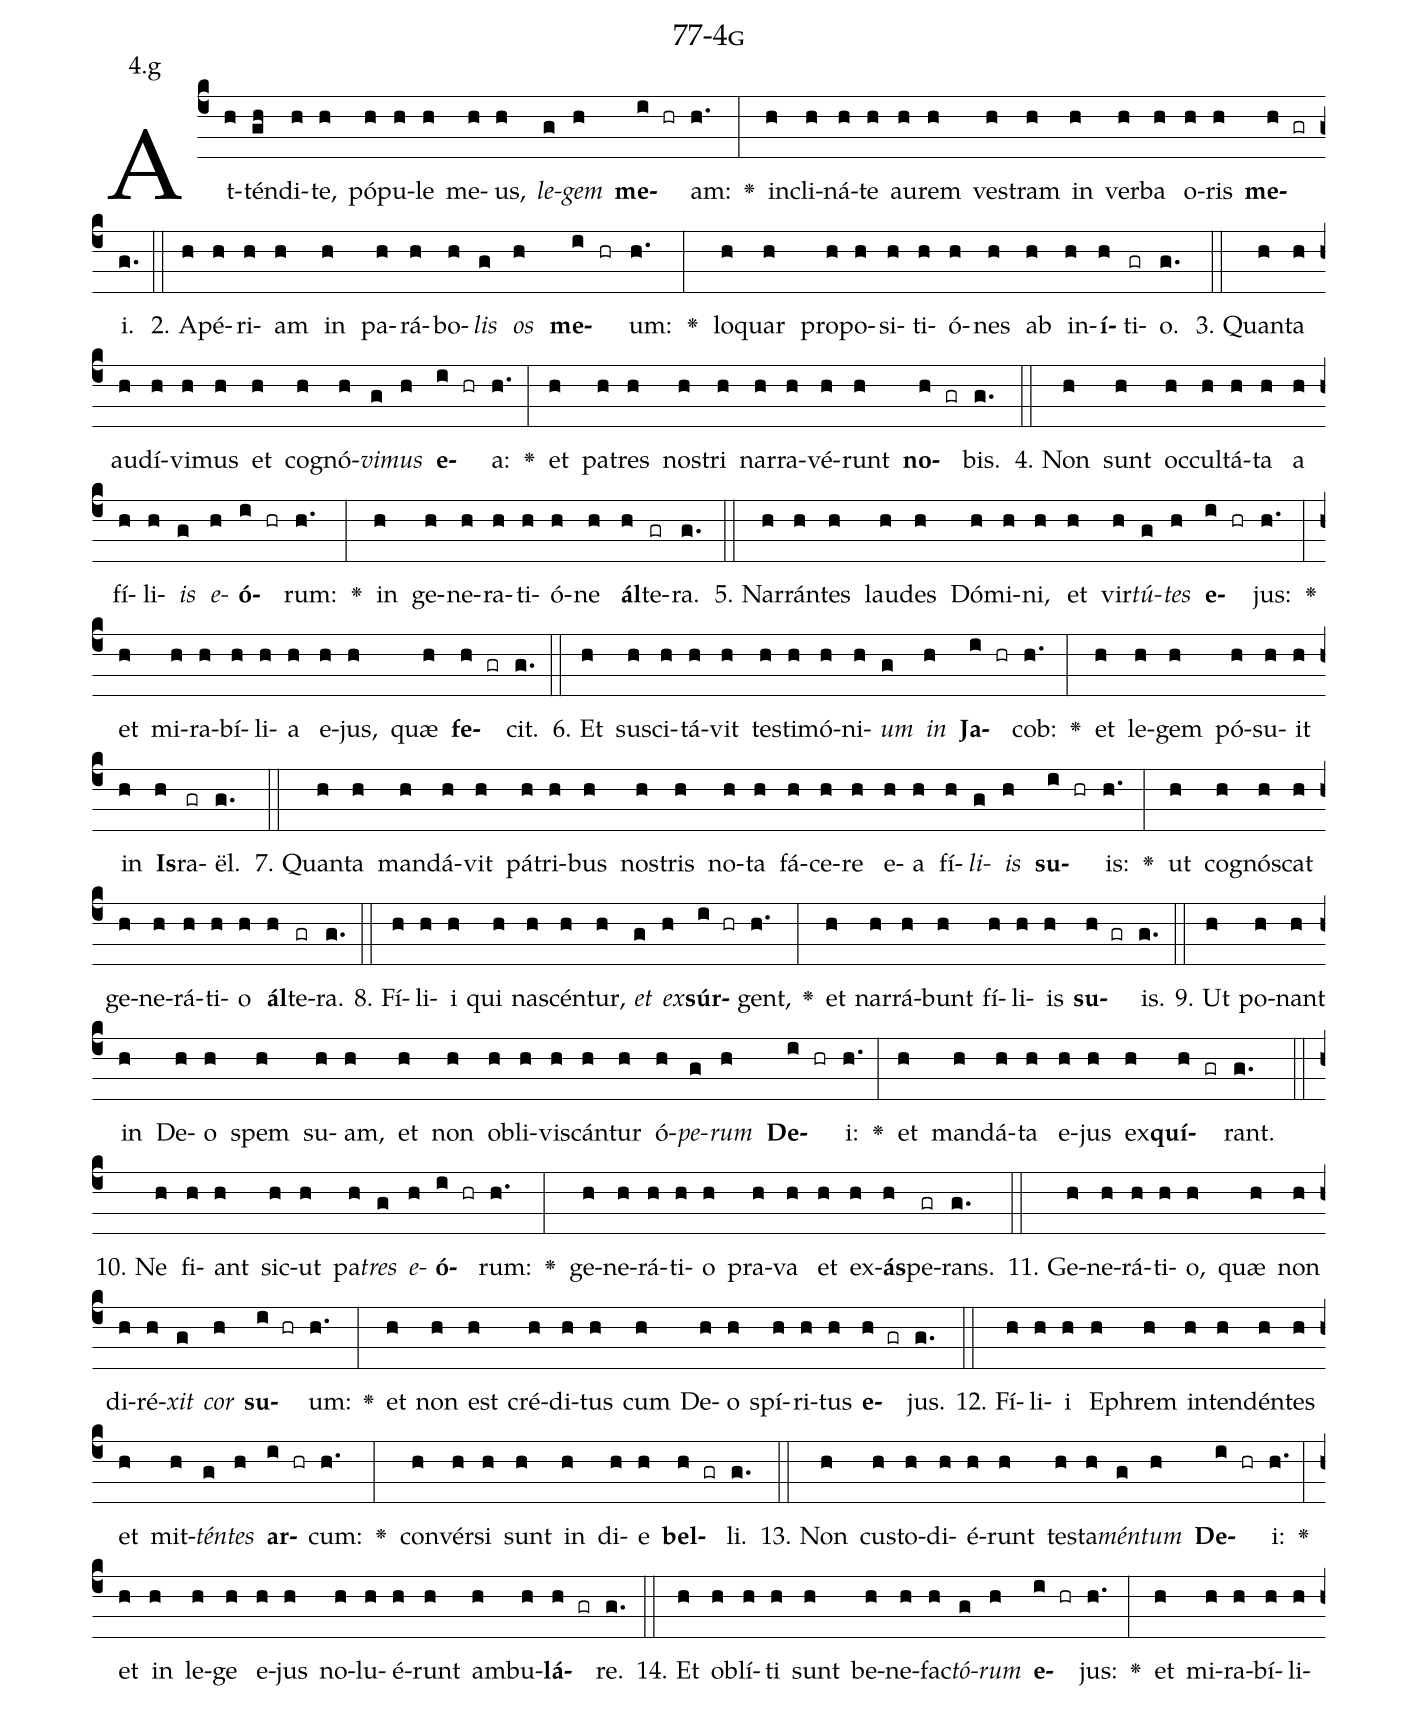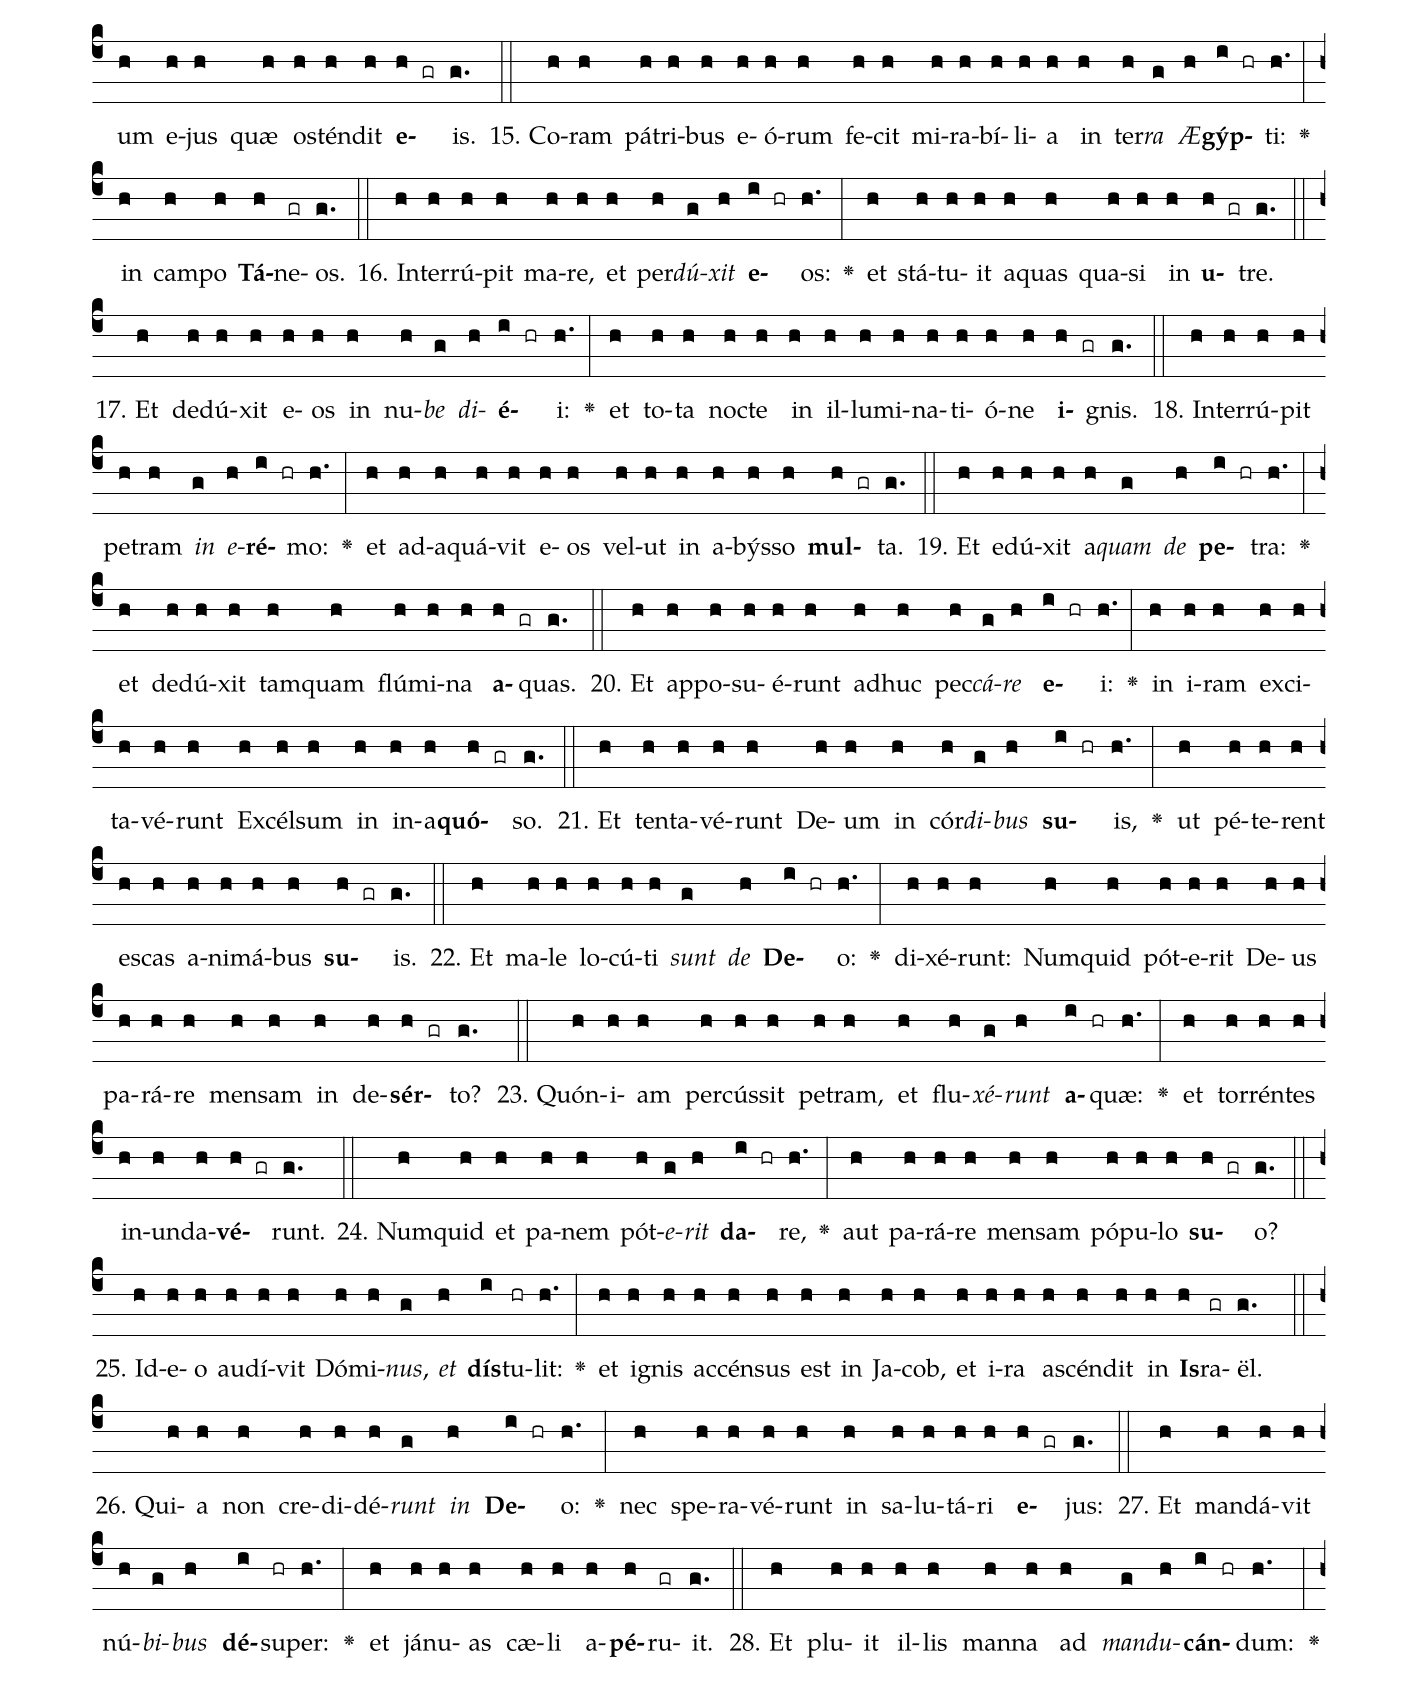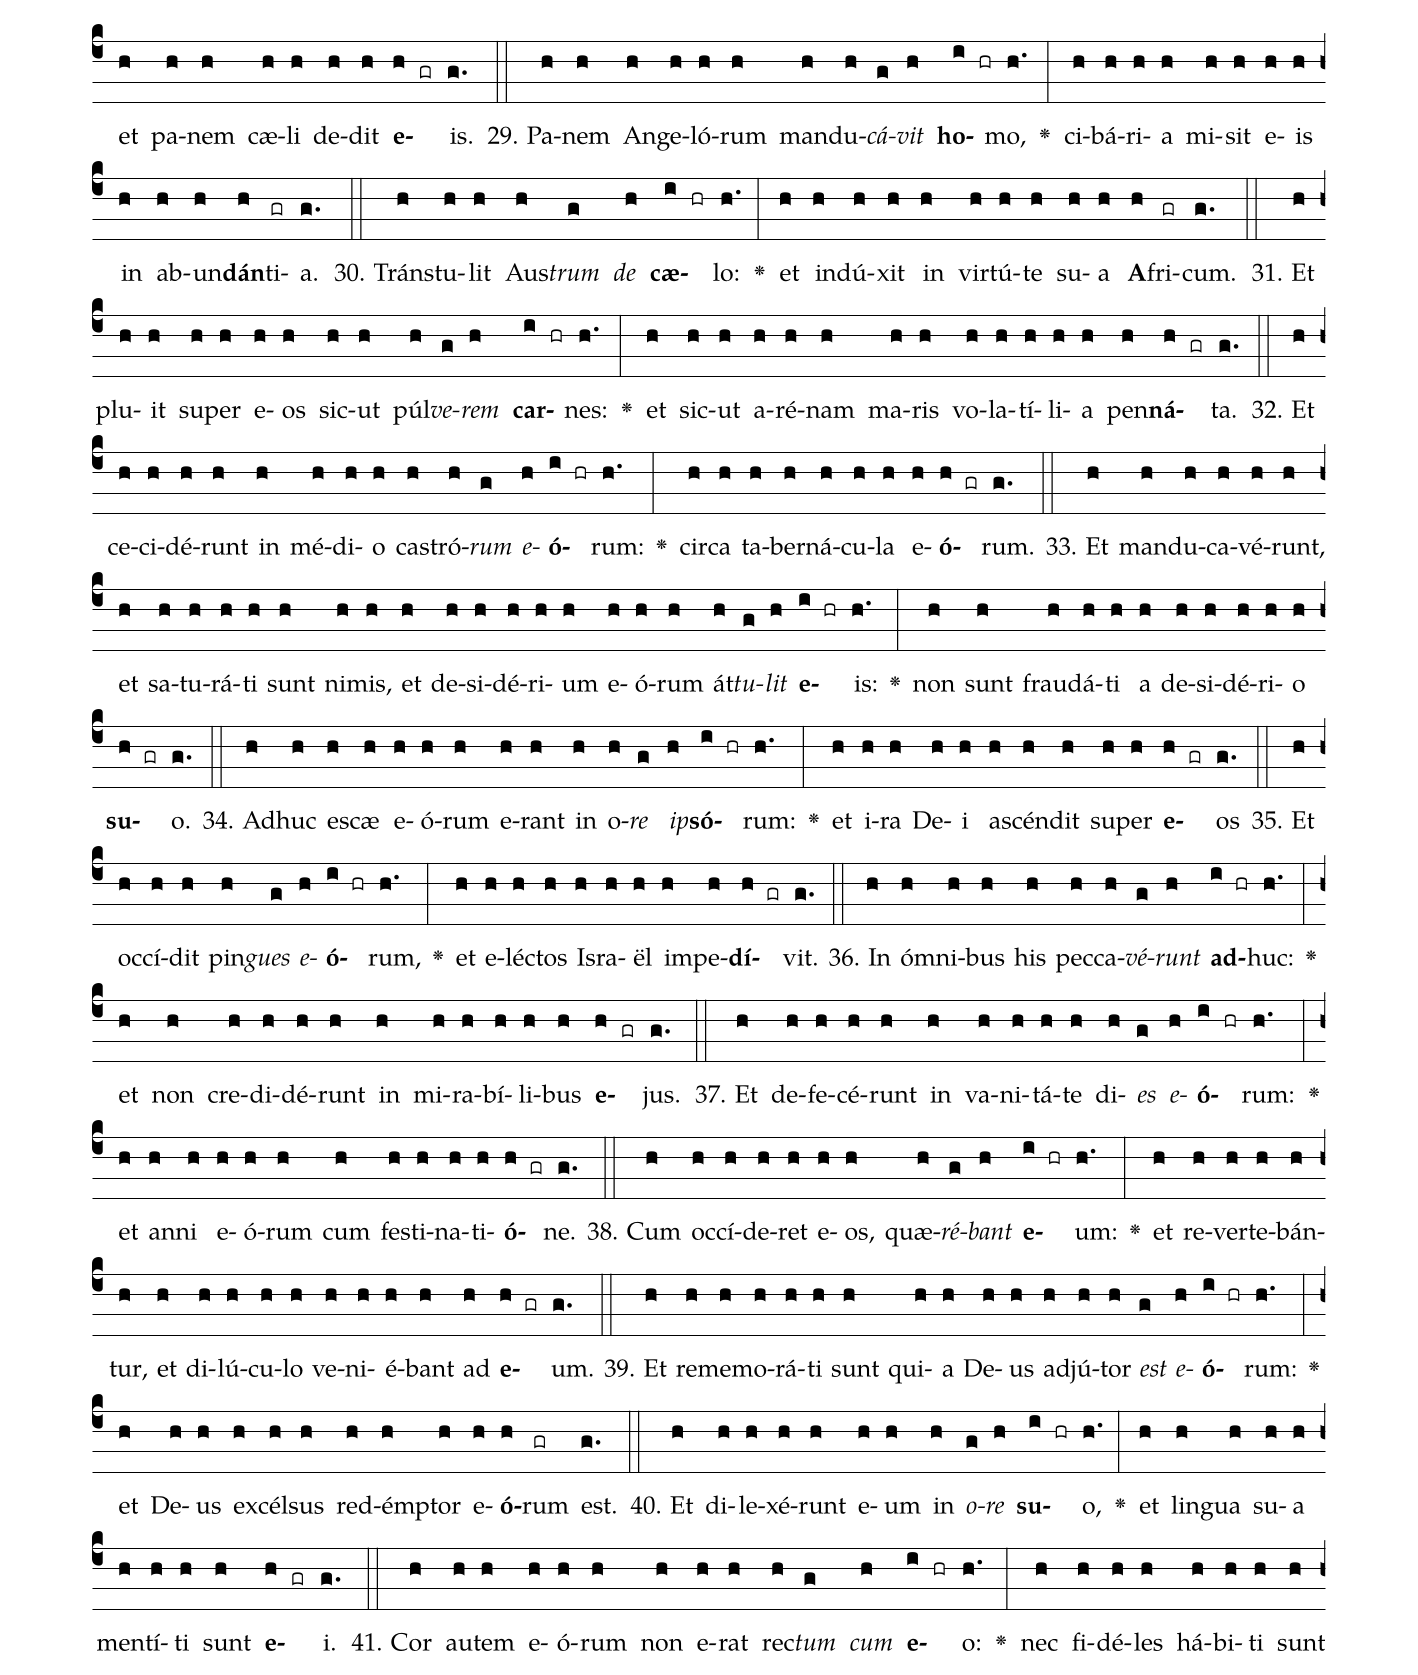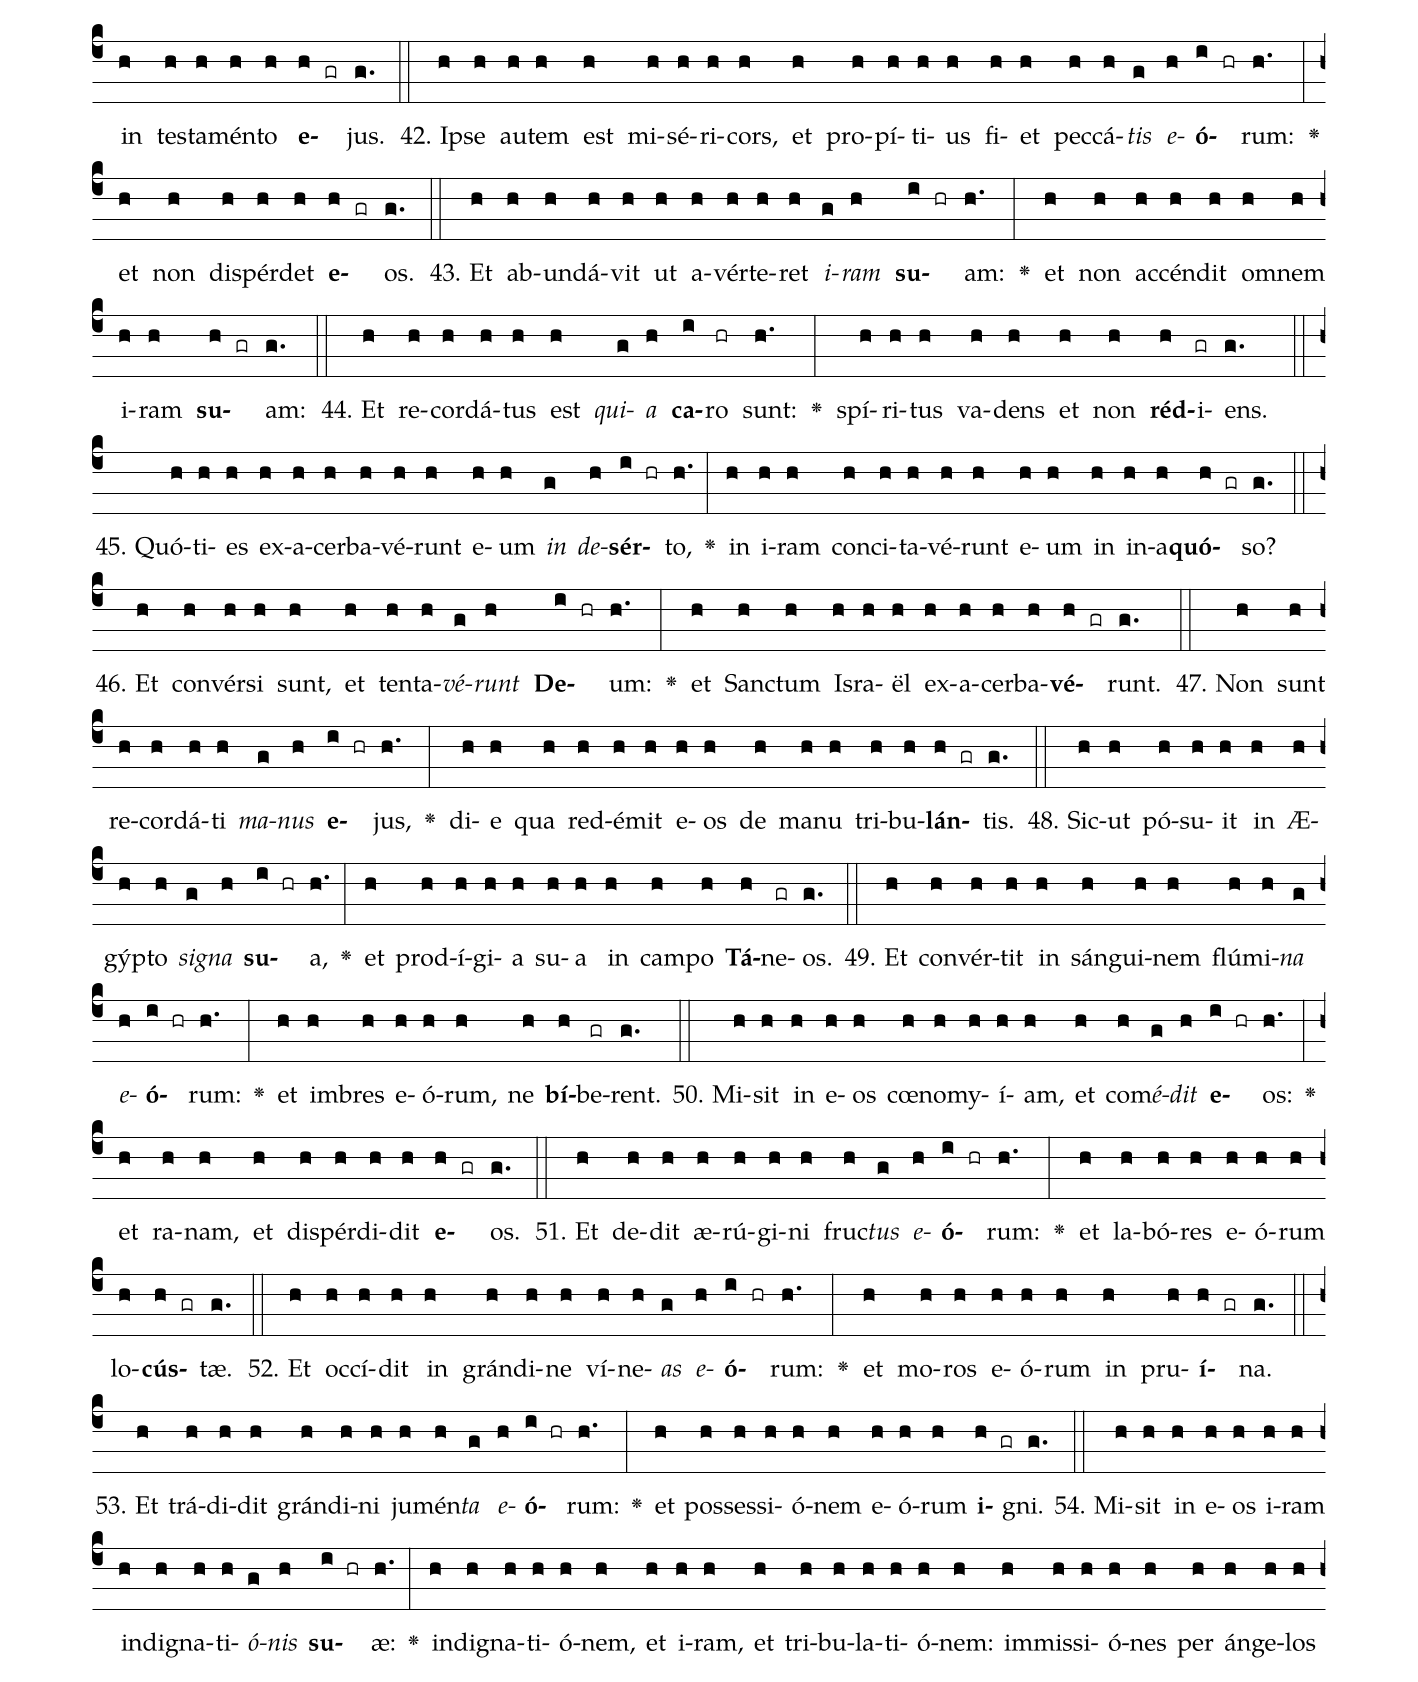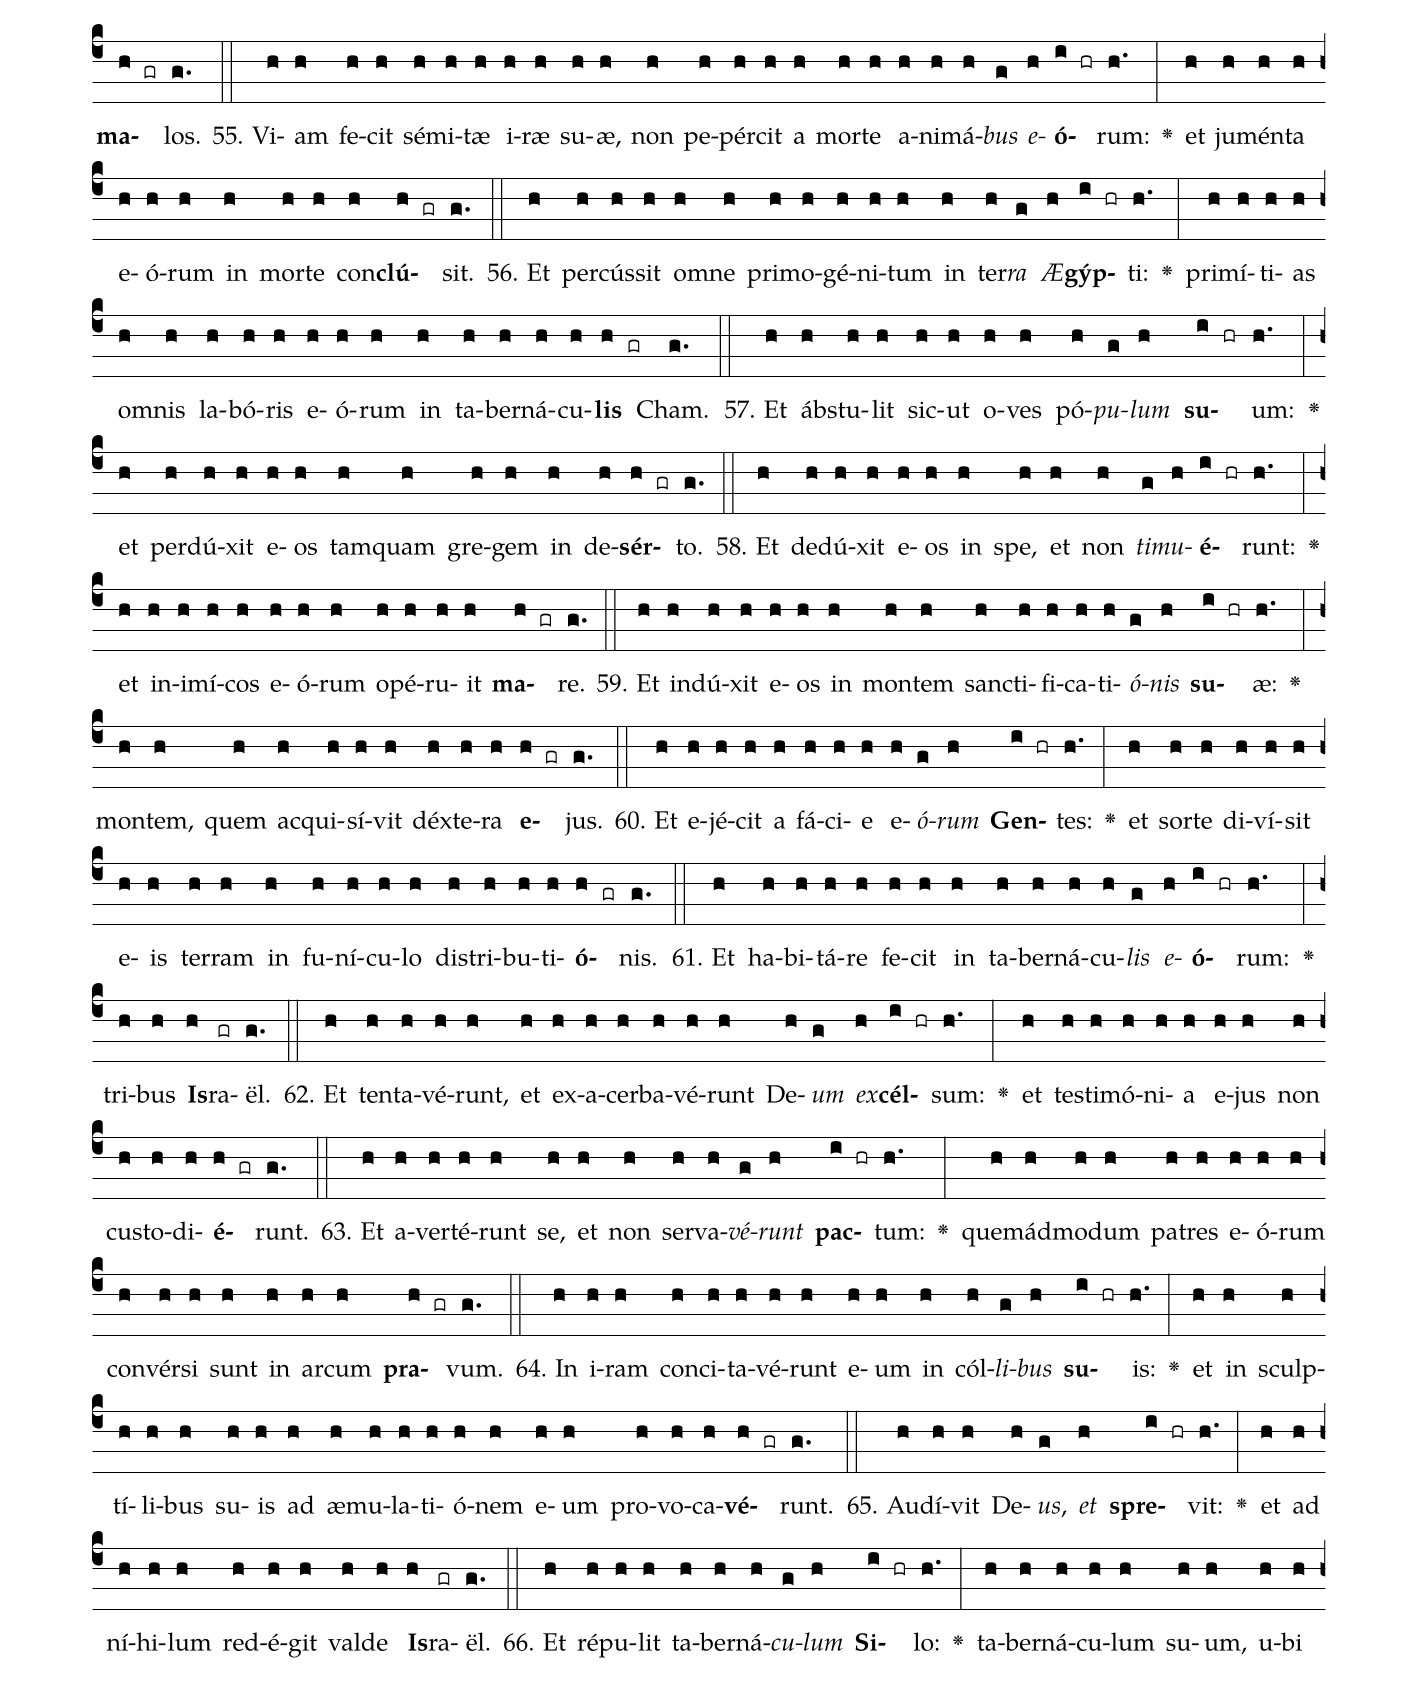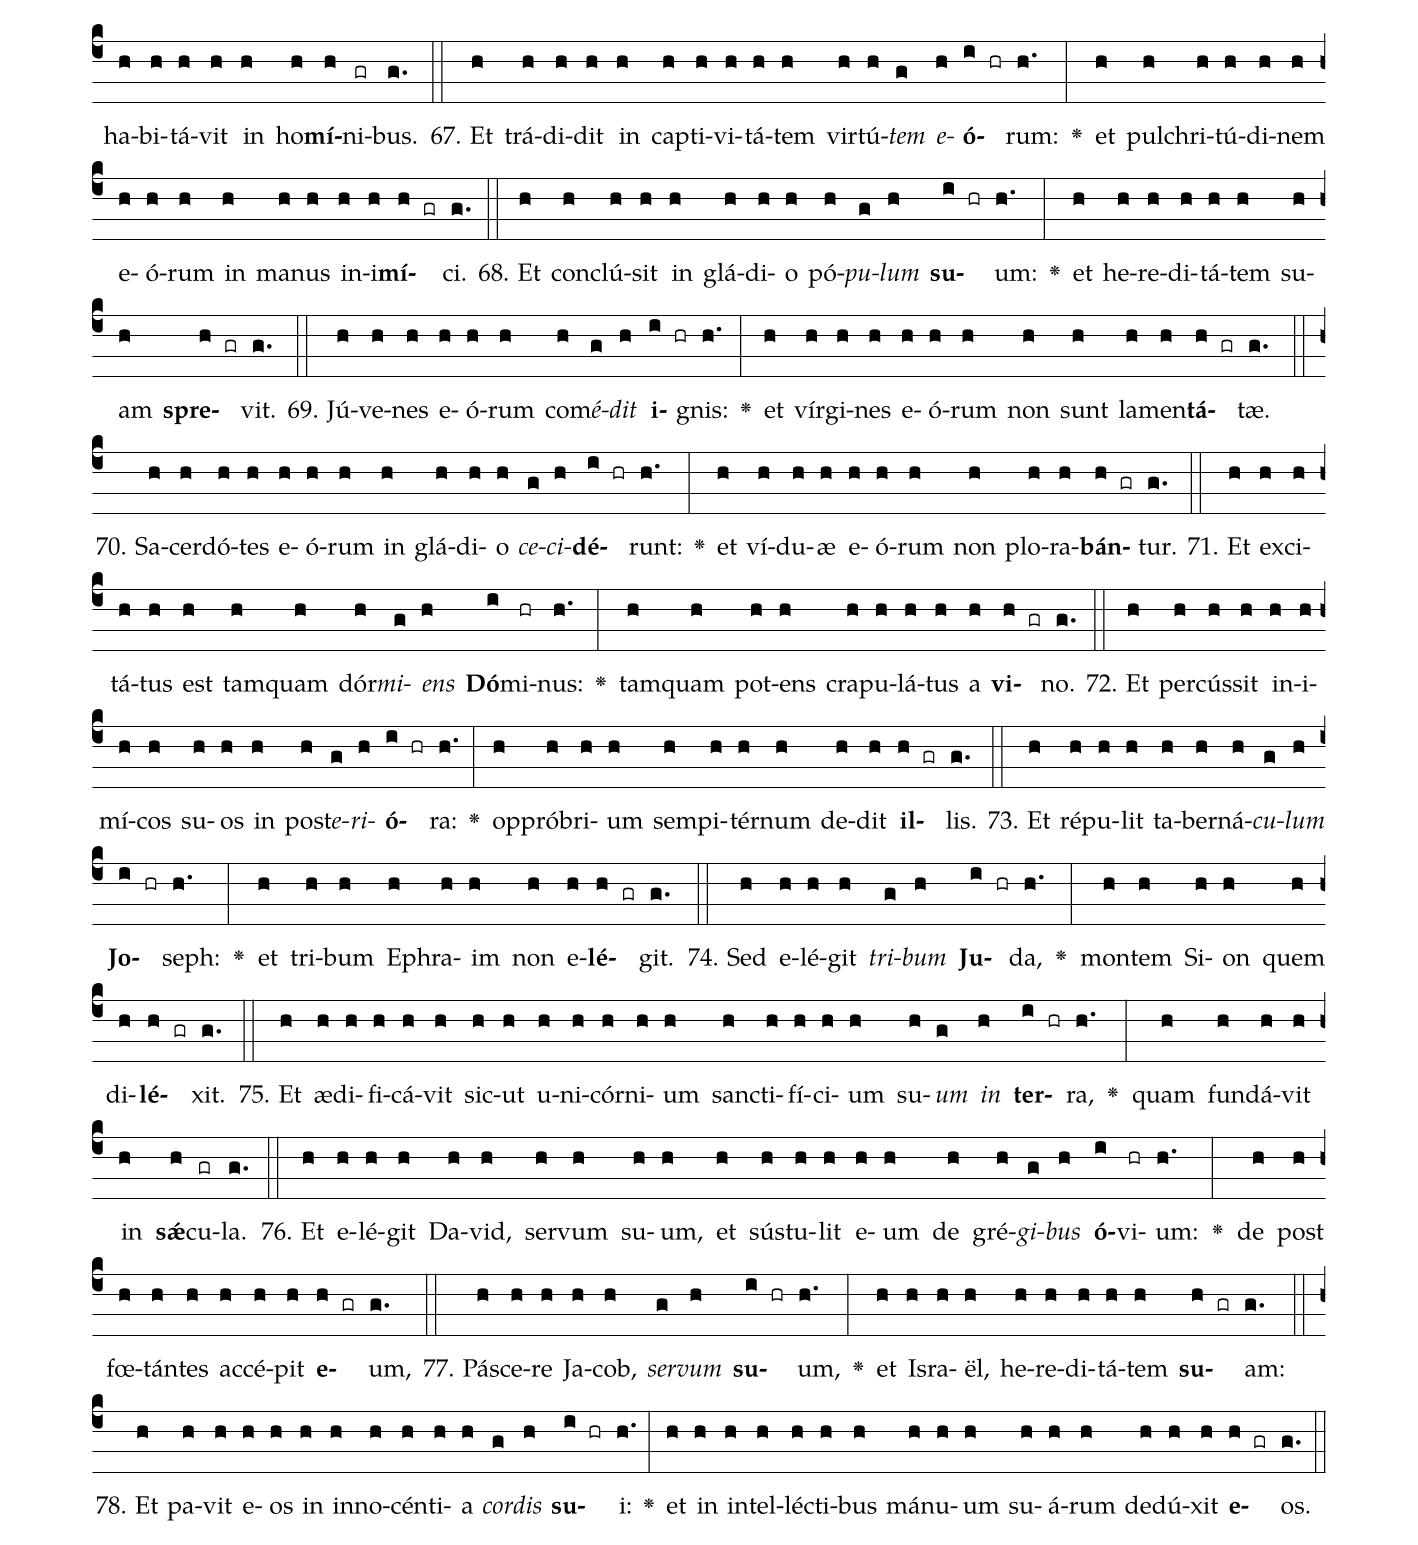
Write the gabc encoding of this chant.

name: 77-4g;
annotation: 4.g;
%%
(c4)At(h)tén(gh)di(h)te,(h) pó(h)pu(h)le(h) me(h)us,(h) <i>le</i>(g)<i>gem</i>(h) <b>me</b>(i hr)am:(h.) <v>\greheightstar</v>(:) in(h)cli(h)ná(h)te(h) au(h)rem(h) ves(h)tram(h) in(h) ver(h)ba(h) o(h)ris(h) <b>me</b>(h gr)i.(g.) (::)
2. A(h)pé(h)ri(h)am(h) in(h) pa(h)rá(h)bo(h)<i>lis</i>(g) <i>os</i>(h) <b>me</b>(i hr)um:(h.) <v>\greheightstar</v>(:) lo(h)quar(h) pro(h)po(h)si(h)ti(h)ó(h)nes(h) ab(h) in(h)<b>í</b>(h)ti(gr)o.(g.) (::)
3. Quan(h)ta(h) au(h)dí(h)vi(h)mus(h) et(h) co(h)gnó(h)<i>vi</i>(g)<i>mus</i>(h) <b>e</b>(i hr)a:(h.) <v>\greheightstar</v>(:) et(h) pa(h)tres(h) nos(h)tri(h) nar(h)ra(h)vé(h)runt(h) <b>no</b>(h gr)bis.(g.) (::)
4. Non(h) sunt(h) oc(h)cul(h)tá(h)ta(h) a(h) fí(h)li(h)<i>is</i>(g) <i>e</i>(h)<b>ó</b>(i hr)rum:(h.) <v>\greheightstar</v>(:) in(h) ge(h)ne(h)ra(h)ti(h)ó(h)ne(h) <b>ál</b>(h)te(gr)ra.(g.) (::)
5. Nar(h)rán(h)tes(h) lau(h)des(h) Dó(h)mi(h)ni,(h) et(h) vir(h)<i>tú</i>(g)<i>tes</i>(h) <b>e</b>(i hr)jus:(h.) <v>\greheightstar</v>(:) et(h) mi(h)ra(h)bí(h)li(h)a(h) e(h)jus,(h) quæ(h) <b>fe</b>(h gr)cit.(g.) (::)
6. Et(h) su(h)sci(h)tá(h)vit(h) tes(h)ti(h)mó(h)ni(h)<i>um</i>(g) <i>in</i>(h) <b>Ja</b>(i hr)cob:(h.) <v>\greheightstar</v>(:) et(h) le(h)gem(h) pó(h)su(h)it(h) in(h) <b>Is</b>(h)ra(gr)ël.(g.) (::)
7. Quan(h)ta(h) man(h)dá(h)vit(h) pá(h)tri(h)bus(h) nos(h)tris(h) no(h)ta(h) fá(h)ce(h)re(h) e(h)a(h) fí(h)<i>li</i>(g)<i>is</i>(h) <b>su</b>(i hr)is:(h.) <v>\greheightstar</v>(:) ut(h) co(h)gnós(h)cat(h) ge(h)ne(h)rá(h)ti(h)o(h) <b>ál</b>(h)te(gr)ra.(g.) (::)
8. Fí(h)li(h)i(h) qui(h) na(h)scén(h)tur,(h) <i>et</i>(g) <i>ex</i>(h)<b>súr</b>(i hr)gent,(h.) <v>\greheightstar</v>(:) et(h) nar(h)rá(h)bunt(h) fí(h)li(h)is(h) <b>su</b>(h gr)is.(g.) (::)
9. Ut(h) po(h)nant(h) in(h) De(h)o(h) spem(h) su(h)am,(h) et(h) non(h) ob(h)li(h)vis(h)cán(h)tur(h) ó(h)<i>pe</i>(g)<i>rum</i>(h) <b>De</b>(i hr)i:(h.) <v>\greheightstar</v>(:) et(h) man(h)dá(h)ta(h) e(h)jus(h) ex(h)<b>quí</b>(h gr)rant.(g.) (::)
10. Ne(h) fi(h)ant(h) sic(h)ut(h) pa(h)<i>tres</i>(g) <i>e</i>(h)<b>ó</b>(i hr)rum:(h.) <v>\greheightstar</v>(:) ge(h)ne(h)rá(h)ti(h)o(h) pra(h)va(h) et(h) ex(h)<b>ás</b>(h)pe(gr)rans.(g.) (::)
11. Ge(h)ne(h)rá(h)ti(h)o,(h) quæ(h) non(h) di(h)ré(h)<i>xit</i>(g) <i>cor</i>(h) <b>su</b>(i hr)um:(h.) <v>\greheightstar</v>(:) et(h) non(h) est(h) cré(h)di(h)tus(h) cum(h) De(h)o(h) spí(h)ri(h)tus(h) <b>e</b>(h gr)jus.(g.) (::)
12. Fí(h)li(h)i(h) E(h)phrem(h) in(h)ten(h)dén(h)tes(h) et(h) mit(h)<i>tén</i>(g)<i>tes</i>(h) <b>ar</b>(i hr)cum:(h.) <v>\greheightstar</v>(:) con(h)vér(h)si(h) sunt(h) in(h) di(h)e(h) <b>bel</b>(h gr)li.(g.) (::)
13. Non(h) cus(h)to(h)di(h)é(h)runt(h) tes(h)ta(h)<i>mén</i>(g)<i>tum</i>(h) <b>De</b>(i hr)i:(h.) <v>\greheightstar</v>(:) et(h) in(h) le(h)ge(h) e(h)jus(h) no(h)lu(h)é(h)runt(h) am(h)bu(h)<b>lá</b>(h gr)re.(g.) (::)
14. Et(h) ob(h)lí(h)ti(h) sunt(h) be(h)ne(h)fac(h)<i>tó</i>(g)<i>rum</i>(h) <b>e</b>(i hr)jus:(h.) <v>\greheightstar</v>(:) et(h) mi(h)ra(h)bí(h)li(h)um(h) e(h)jus(h) quæ(h) os(h)tén(h)dit(h) <b>e</b>(h gr)is.(g.) (::)
15. Co(h)ram(h) pá(h)tri(h)bus(h) e(h)ó(h)rum(h) fe(h)cit(h) mi(h)ra(h)bí(h)li(h)a(h) in(h) ter(h)<i>ra</i>(g) <i>Æ</i>(h)<b>gýp</b>(i hr)ti:(h.) <v>\greheightstar</v>(:) in(h) cam(h)po(h) <b>Tá</b>(h)ne(gr)os.(g.) (::)
16. In(h)ter(h)rú(h)pit(h) ma(h)re,(h) et(h) per(h)<i>dú</i>(g)<i>xit</i>(h) <b>e</b>(i hr)os:(h.) <v>\greheightstar</v>(:) et(h) stá(h)tu(h)it(h) a(h)quas(h) qua(h)si(h) in(h) <b>u</b>(h gr)tre.(g.) (::)
17. Et(h) de(h)dú(h)xit(h) e(h)os(h) in(h) nu(h)<i>be</i>(g) <i>di</i>(h)<b>é</b>(i hr)i:(h.) <v>\greheightstar</v>(:) et(h) to(h)ta(h) noc(h)te(h) in(h) il(h)lu(h)mi(h)na(h)ti(h)ó(h)ne(h) <b>i</b>(h gr)gnis.(g.) (::)
18. In(h)ter(h)rú(h)pit(h) pe(h)tram(h) <i>in</i>(g) <i>e</i>(h)<b>ré</b>(i hr)mo:(h.) <v>\greheightstar</v>(:) et(h) ad(h)a(h)quá(h)vit(h) e(h)os(h) vel(h)ut(h) in(h) a(h)býs(h)so(h) <b>mul</b>(h gr)ta.(g.) (::)
19. Et(h) e(h)dú(h)xit(h) a(h)<i>quam</i>(g) <i>de</i>(h) <b>pe</b>(i hr)tra:(h.) <v>\greheightstar</v>(:) et(h) de(h)dú(h)xit(h) tam(h)quam(h) flú(h)mi(h)na(h) <b>a</b>(h gr)quas.(g.) (::)
20. Et(h) ap(h)po(h)su(h)é(h)runt(h) ad(h)huc(h) pec(h)<i>cá</i>(g)<i>re</i>(h) <b>e</b>(i hr)i:(h.) <v>\greheightstar</v>(:) in(h) i(h)ram(h) ex(h)ci(h)ta(h)vé(h)runt(h) Ex(h)cél(h)sum(h) in(h) in(h)a(h)<b>quó</b>(h gr)so.(g.) (::)
21. Et(h) ten(h)ta(h)vé(h)runt(h) De(h)um(h) in(h) cór(h)<i>di</i>(g)<i>bus</i>(h) <b>su</b>(i hr)is,(h.) <v>\greheightstar</v>(:) ut(h) pé(h)te(h)rent(h) es(h)cas(h) a(h)ni(h)má(h)bus(h) <b>su</b>(h gr)is.(g.) (::)
22. Et(h) ma(h)le(h) lo(h)cú(h)ti(h) <i>sunt</i>(g) <i>de</i>(h) <b>De</b>(i hr)o:(h.) <v>\greheightstar</v>(:) di(h)xé(h)runt:(h) Num(h)quid(h) pót(h)e(h)rit(h) De(h)us(h) pa(h)rá(h)re(h) men(h)sam(h) in(h) de(h)<b>sér</b>(h gr)to?(g.) (::)
23. Quón(h)i(h)am(h) per(h)cús(h)sit(h) pe(h)tram,(h) et(h) flu(h)<i>xé</i>(g)<i>runt</i>(h) <b>a</b>(i hr)quæ:(h.) <v>\greheightstar</v>(:) et(h) tor(h)rén(h)tes(h) in(h)un(h)da(h)<b>vé</b>(h gr)runt.(g.) (::)
24. Num(h)quid(h) et(h) pa(h)nem(h) pót(h)<i>e</i>(g)<i>rit</i>(h) <b>da</b>(i hr)re,(h.) <v>\greheightstar</v>(:) aut(h) pa(h)rá(h)re(h) men(h)sam(h) pó(h)pu(h)lo(h) <b>su</b>(h gr)o?(g.) (::)
25. Id(h)e(h)o(h) au(h)dí(h)vit(h) Dó(h)mi(h)<i>nus</i>,(g) <i>et</i>(h) <b>dís</b>(i)tu(hr)lit:(h.) <v>\greheightstar</v>(:) et(h) i(h)gnis(h) ac(h)cén(h)sus(h) est(h) in(h) Ja(h)cob,(h) et(h) i(h)ra(h) a(h)scén(h)dit(h) in(h) <b>Is</b>(h)ra(gr)ël.(g.) (::)
26. Qui(h)a(h) non(h) cre(h)di(h)dé(h)<i>runt</i>(g) <i>in</i>(h) <b>De</b>(i hr)o:(h.) <v>\greheightstar</v>(:) nec(h) spe(h)ra(h)vé(h)runt(h) in(h) sa(h)lu(h)tá(h)ri(h) <b>e</b>(h gr)jus:(g.) (::)
27. Et(h) man(h)dá(h)vit(h) nú(h)<i>bi</i>(g)<i>bus</i>(h) <b>dé</b>(i)su(hr)per:(h.) <v>\greheightstar</v>(:) et(h) já(h)nu(h)as(h) cæ(h)li(h) a(h)<b>pé</b>(h)ru(gr)it.(g.) (::)
28. Et(h) plu(h)it(h) il(h)lis(h) man(h)na(h) ad(h) <i>man</i>(g)<i>du</i>(h)<b>cán</b>(i hr)dum:(h.) <v>\greheightstar</v>(:) et(h) pa(h)nem(h) cæ(h)li(h) de(h)dit(h) <b>e</b>(h gr)is.(g.) (::)
29. Pa(h)nem(h) An(h)ge(h)ló(h)rum(h) man(h)du(h)<i>cá</i>(g)<i>vit</i>(h) <b>ho</b>(i hr)mo,(h.) <v>\greheightstar</v>(:) ci(h)bá(h)ri(h)a(h) mi(h)sit(h) e(h)is(h) in(h) ab(h)un(h)<b>dán</b>(h)ti(gr)a.(g.) (::)
30. Tráns(h)tu(h)lit(h) Aus(h)<i>trum</i>(g) <i>de</i>(h) <b>cæ</b>(i hr)lo:(h.) <v>\greheightstar</v>(:) et(h) in(h)dú(h)xit(h) in(h) vir(h)tú(h)te(h) su(h)a(h) <b>A</b>(h)fri(gr)cum.(g.) (::)
31. Et(h) plu(h)it(h) su(h)per(h) e(h)os(h) sic(h)ut(h) púl(h)<i>ve</i>(g)<i>rem</i>(h) <b>car</b>(i hr)nes:(h.) <v>\greheightstar</v>(:) et(h) sic(h)ut(h) a(h)ré(h)nam(h) ma(h)ris(h) vo(h)la(h)tí(h)li(h)a(h) pen(h)<b>ná</b>(h gr)ta.(g.) (::)
32. Et(h) ce(h)ci(h)dé(h)runt(h) in(h) mé(h)di(h)o(h) cas(h)tró(h)<i>rum</i>(g) <i>e</i>(h)<b>ó</b>(i hr)rum:(h.) <v>\greheightstar</v>(:) cir(h)ca(h) ta(h)ber(h)ná(h)cu(h)la(h) e(h)<b>ó</b>(h gr)rum.(g.) (::)
33. Et(h) man(h)du(h)ca(h)vé(h)runt,(h) et(h) sa(h)tu(h)rá(h)ti(h) sunt(h) ni(h)mis,(h) et(h) de(h)si(h)dé(h)ri(h)um(h) e(h)ó(h)rum(h) át(h)<i>tu</i>(g)<i>lit</i>(h) <b>e</b>(i hr)is:(h.) <v>\greheightstar</v>(:) non(h) sunt(h) frau(h)dá(h)ti(h) a(h) de(h)si(h)dé(h)ri(h)o(h) <b>su</b>(h gr)o.(g.) (::)
34. Ad(h)huc(h) e(h)scæ(h) e(h)ó(h)rum(h) e(h)rant(h) in(h) o(h)<i>re</i>(g) <i>ip</i>(h)<b>só</b>(i hr)rum:(h.) <v>\greheightstar</v>(:) et(h) i(h)ra(h) De(h)i(h) a(h)scén(h)dit(h) su(h)per(h) <b>e</b>(h gr)os(g.) (::)
35. Et(h) oc(h)cí(h)dit(h) pin(h)<i>gues</i>(g) <i>e</i>(h)<b>ó</b>(i hr)rum,(h.) <v>\greheightstar</v>(:) et(h) e(h)léc(h)tos(h) Is(h)ra(h)ël(h) im(h)pe(h)<b>dí</b>(h gr)vit.(g.) (::)
36. In(h) óm(h)ni(h)bus(h) his(h) pec(h)ca(h)<i>vé</i>(g)<i>runt</i>(h) <b>ad</b>(i hr)huc:(h.) <v>\greheightstar</v>(:) et(h) non(h) cre(h)di(h)dé(h)runt(h) in(h) mi(h)ra(h)bí(h)li(h)bus(h) <b>e</b>(h gr)jus.(g.) (::)
37. Et(h) de(h)fe(h)cé(h)runt(h) in(h) va(h)ni(h)tá(h)te(h) di(h)<i>es</i>(g) <i>e</i>(h)<b>ó</b>(i hr)rum:(h.) <v>\greheightstar</v>(:) et(h) an(h)ni(h) e(h)ó(h)rum(h) cum(h) fes(h)ti(h)na(h)ti(h)<b>ó</b>(h gr)ne.(g.) (::)
38. Cum(h) oc(h)cí(h)de(h)ret(h) e(h)os,(h) quæ(h)<i>ré</i>(g)<i>bant</i>(h) <b>e</b>(i hr)um:(h.) <v>\greheightstar</v>(:) et(h) re(h)ver(h)te(h)bán(h)tur,(h) et(h) di(h)lú(h)cu(h)lo(h) ve(h)ni(h)é(h)bant(h) ad(h) <b>e</b>(h gr)um.(g.) (::)
39. Et(h) re(h)me(h)mo(h)rá(h)ti(h) sunt(h) qui(h)a(h) De(h)us(h) ad(h)jú(h)tor(h) <i>est</i>(g) <i>e</i>(h)<b>ó</b>(i hr)rum:(h.) <v>\greheightstar</v>(:) et(h) De(h)us(h) ex(h)cél(h)sus(h) red(h)émp(h)tor(h) e(h)<b>ó</b>(h)rum(gr) est.(g.) (::)
40. Et(h) di(h)le(h)xé(h)runt(h) e(h)um(h) in(h) <i>o</i>(g)<i>re</i>(h) <b>su</b>(i hr)o,(h.) <v>\greheightstar</v>(:) et(h) lin(h)gua(h) su(h)a(h) men(h)tí(h)ti(h) sunt(h) <b>e</b>(h gr)i.(g.) (::)
41. Cor(h) au(h)tem(h) e(h)ó(h)rum(h) non(h) e(h)rat(h) rec(h)<i>tum</i>(g) <i>cum</i>(h) <b>e</b>(i hr)o:(h.) <v>\greheightstar</v>(:) nec(h) fi(h)dé(h)les(h) há(h)bi(h)ti(h) sunt(h) in(h) tes(h)ta(h)mén(h)to(h) <b>e</b>(h gr)jus.(g.) (::)
42. Ip(h)se(h) au(h)tem(h) est(h) mi(h)sé(h)ri(h)cors,(h) et(h) pro(h)pí(h)ti(h)us(h) fi(h)et(h) pec(h)cá(h)<i>tis</i>(g) <i>e</i>(h)<b>ó</b>(i hr)rum:(h.) <v>\greheightstar</v>(:) et(h) non(h) dis(h)pér(h)det(h) <b>e</b>(h gr)os.(g.) (::)
43. Et(h) ab(h)un(h)dá(h)vit(h) ut(h) a(h)vér(h)te(h)ret(h) <i>i</i>(g)<i>ram</i>(h) <b>su</b>(i hr)am:(h.) <v>\greheightstar</v>(:) et(h) non(h) ac(h)cén(h)dit(h) om(h)nem(h) i(h)ram(h) <b>su</b>(h gr)am:(g.) (::)
44. Et(h) re(h)cor(h)dá(h)tus(h) est(h) <i>qui</i>(g)<i>a</i>(h) <b>ca</b>(i)ro(hr) sunt:(h.) <v>\greheightstar</v>(:) spí(h)ri(h)tus(h) va(h)dens(h) et(h) non(h) <b>réd</b>(h)i(gr)ens.(g.) (::)
45. Quó(h)ti(h)es(h) ex(h)a(h)cer(h)ba(h)vé(h)runt(h) e(h)um(h) <i>in</i>(g) <i>de</i>(h)<b>sér</b>(i hr)to,(h.) <v>\greheightstar</v>(:) in(h) i(h)ram(h) con(h)ci(h)ta(h)vé(h)runt(h) e(h)um(h) in(h) in(h)a(h)<b>quó</b>(h gr)so?(g.) (::)
46. Et(h) con(h)vér(h)si(h) sunt,(h) et(h) ten(h)ta(h)<i>vé</i>(g)<i>runt</i>(h) <b>De</b>(i hr)um:(h.) <v>\greheightstar</v>(:) et(h) Sanc(h)tum(h) Is(h)ra(h)ël(h) ex(h)a(h)cer(h)ba(h)<b>vé</b>(h gr)runt.(g.) (::)
47. Non(h) sunt(h) re(h)cor(h)dá(h)ti(h) <i>ma</i>(g)<i>nus</i>(h) <b>e</b>(i hr)jus,(h.) <v>\greheightstar</v>(:) di(h)e(h) qua(h) red(h)é(h)mit(h) e(h)os(h) de(h) ma(h)nu(h) tri(h)bu(h)<b>lán</b>(h gr)tis.(g.) (::)
48. Sic(h)ut(h) pó(h)su(h)it(h) in(h) Æ(h)gýp(h)to(h) <i>si</i>(g)<i>gna</i>(h) <b>su</b>(i hr)a,(h.) <v>\greheightstar</v>(:) et(h) prod(h)í(h)gi(h)a(h) su(h)a(h) in(h) cam(h)po(h) <b>Tá</b>(h)ne(gr)os.(g.) (::)
49. Et(h) con(h)vér(h)tit(h) in(h) sán(h)gui(h)nem(h) flú(h)mi(h)<i>na</i>(g) <i>e</i>(h)<b>ó</b>(i hr)rum:(h.) <v>\greheightstar</v>(:) et(h) im(h)bres(h) e(h)ó(h)rum,(h) ne(h) <b>bí</b>(h)be(gr)rent.(g.) (::)
50. Mi(h)sit(h) in(h) e(h)os(h) cœ(h)no(h)my(h)í(h)am,(h) et(h) com(h)<i>é</i>(g)<i>dit</i>(h) <b>e</b>(i hr)os:(h.) <v>\greheightstar</v>(:) et(h) ra(h)nam,(h) et(h) dis(h)pér(h)di(h)dit(h) <b>e</b>(h gr)os.(g.) (::)
51. Et(h) de(h)dit(h) æ(h)rú(h)gi(h)ni(h) fruc(h)<i>tus</i>(g) <i>e</i>(h)<b>ó</b>(i hr)rum:(h.) <v>\greheightstar</v>(:) et(h) la(h)bó(h)res(h) e(h)ó(h)rum(h) lo(h)<b>cús</b>(h gr)tæ.(g.) (::)
52. Et(h) oc(h)cí(h)dit(h) in(h) grán(h)di(h)ne(h) ví(h)ne(h)<i>as</i>(g) <i>e</i>(h)<b>ó</b>(i hr)rum:(h.) <v>\greheightstar</v>(:) et(h) mo(h)ros(h) e(h)ó(h)rum(h) in(h) pru(h)<b>í</b>(h gr)na.(g.) (::)
53. Et(h) trá(h)di(h)dit(h) grán(h)di(h)ni(h) ju(h)mén(h)<i>ta</i>(g) <i>e</i>(h)<b>ó</b>(i hr)rum:(h.) <v>\greheightstar</v>(:) et(h) pos(h)ses(h)si(h)ó(h)nem(h) e(h)ó(h)rum(h) <b>i</b>(h gr)gni.(g.) (::)
54. Mi(h)sit(h) in(h) e(h)os(h) i(h)ram(h) in(h)di(h)gna(h)ti(h)<i>ó</i>(g)<i>nis</i>(h) <b>su</b>(i hr)æ:(h.) <v>\greheightstar</v>(:) in(h)di(h)gna(h)ti(h)ó(h)nem,(h) et(h) i(h)ram,(h) et(h) tri(h)bu(h)la(h)ti(h)ó(h)nem:(h) im(h)mis(h)si(h)ó(h)nes(h) per(h) án(h)ge(h)los(h) <b>ma</b>(h gr)los.(g.) (::)
55. Vi(h)am(h) fe(h)cit(h) sé(h)mi(h)tæ(h) i(h)ræ(h) su(h)æ,(h) non(h) pe(h)pér(h)cit(h) a(h) mor(h)te(h) a(h)ni(h)má(h)<i>bus</i>(g) <i>e</i>(h)<b>ó</b>(i hr)rum:(h.) <v>\greheightstar</v>(:) et(h) ju(h)mén(h)ta(h) e(h)ó(h)rum(h) in(h) mor(h)te(h) con(h)<b>clú</b>(h gr)sit.(g.) (::)
56. Et(h) per(h)cús(h)sit(h) om(h)ne(h) pri(h)mo(h)gé(h)ni(h)tum(h) in(h) ter(h)<i>ra</i>(g) <i>Æ</i>(h)<b>gýp</b>(i hr)ti:(h.) <v>\greheightstar</v>(:) pri(h)mí(h)ti(h)as(h) om(h)nis(h) la(h)bó(h)ris(h) e(h)ó(h)rum(h) in(h) ta(h)ber(h)ná(h)cu(h)<b>lis</b>(h gr) Cham.(g.) (::)
57. Et(h) ábs(h)tu(h)lit(h) sic(h)ut(h) o(h)ves(h) pó(h)<i>pu</i>(g)<i>lum</i>(h) <b>su</b>(i hr)um:(h.) <v>\greheightstar</v>(:) et(h) per(h)dú(h)xit(h) e(h)os(h) tam(h)quam(h) gre(h)gem(h) in(h) de(h)<b>sér</b>(h gr)to.(g.) (::)
58. Et(h) de(h)dú(h)xit(h) e(h)os(h) in(h) spe,(h) et(h) non(h) <i>ti</i>(g)<i>mu</i>(h)<b>é</b>(i hr)runt:(h.) <v>\greheightstar</v>(:) et(h) in(h)i(h)mí(h)cos(h) e(h)ó(h)rum(h) o(h)pé(h)ru(h)it(h) <b>ma</b>(h gr)re.(g.) (::)
59. Et(h) in(h)dú(h)xit(h) e(h)os(h) in(h) mon(h)tem(h) sanc(h)ti(h)fi(h)ca(h)ti(h)<i>ó</i>(g)<i>nis</i>(h) <b>su</b>(i hr)æ:(h.) <v>\greheightstar</v>(:) mon(h)tem,(h) quem(h) ac(h)qui(h)sí(h)vit(h) déx(h)te(h)ra(h) <b>e</b>(h gr)jus.(g.) (::)
60. Et(h) e(h)jé(h)cit(h) a(h) fá(h)ci(h)e(h) e(h)<i>ó</i>(g)<i>rum</i>(h) <b>Gen</b>(i hr)tes:(h.) <v>\greheightstar</v>(:) et(h) sor(h)te(h) di(h)ví(h)sit(h) e(h)is(h) ter(h)ram(h) in(h) fu(h)ní(h)cu(h)lo(h) dis(h)tri(h)bu(h)ti(h)<b>ó</b>(h gr)nis.(g.) (::)
61. Et(h) ha(h)bi(h)tá(h)re(h) fe(h)cit(h) in(h) ta(h)ber(h)ná(h)cu(h)<i>lis</i>(g) <i>e</i>(h)<b>ó</b>(i hr)rum:(h.) <v>\greheightstar</v>(:) tri(h)bus(h) <b>Is</b>(h)ra(gr)ël.(g.) (::)
62. Et(h) ten(h)ta(h)vé(h)runt,(h) et(h) ex(h)a(h)cer(h)ba(h)vé(h)runt(h) De(h)<i>um</i>(g) <i>ex</i>(h)<b>cél</b>(i hr)sum:(h.) <v>\greheightstar</v>(:) et(h) tes(h)ti(h)mó(h)ni(h)a(h) e(h)jus(h) non(h) cus(h)to(h)di(h)<b>é</b>(h gr)runt.(g.) (::)
63. Et(h) a(h)ver(h)té(h)runt(h) se,(h) et(h) non(h) ser(h)va(h)<i>vé</i>(g)<i>runt</i>(h) <b>pac</b>(i hr)tum:(h.) <v>\greheightstar</v>(:) quem(h)ád(h)mo(h)dum(h) pa(h)tres(h) e(h)ó(h)rum(h) con(h)vér(h)si(h) sunt(h) in(h) ar(h)cum(h) <b>pra</b>(h gr)vum.(g.) (::)
64. In(h) i(h)ram(h) con(h)ci(h)ta(h)vé(h)runt(h) e(h)um(h) in(h) cól(h)<i>li</i>(g)<i>bus</i>(h) <b>su</b>(i hr)is:(h.) <v>\greheightstar</v>(:) et(h) in(h) sculp(h)tí(h)li(h)bus(h) su(h)is(h) ad(h) æ(h)mu(h)la(h)ti(h)ó(h)nem(h) e(h)um(h) pro(h)vo(h)ca(h)<b>vé</b>(h gr)runt.(g.) (::)
65. Au(h)dí(h)vit(h) De(h)<i>us</i>,(g) <i>et</i>(h) <b>spre</b>(i hr)vit:(h.) <v>\greheightstar</v>(:) et(h) ad(h) ní(h)hi(h)lum(h) red(h)é(h)git(h) val(h)de(h) <b>Is</b>(h)ra(gr)ël.(g.) (::)
66. Et(h) ré(h)pu(h)lit(h) ta(h)ber(h)ná(h)<i>cu</i>(g)<i>lum</i>(h) <b>Si</b>(i hr)lo:(h.) <v>\greheightstar</v>(:) ta(h)ber(h)ná(h)cu(h)lum(h) su(h)um,(h) u(h)bi(h) ha(h)bi(h)tá(h)vit(h) in(h) ho(h)<b>mí</b>(h)ni(gr)bus.(g.) (::)
67. Et(h) trá(h)di(h)dit(h) in(h) cap(h)ti(h)vi(h)tá(h)tem(h) vir(h)tú(h)<i>tem</i>(g) <i>e</i>(h)<b>ó</b>(i hr)rum:(h.) <v>\greheightstar</v>(:) et(h) pul(h)chri(h)tú(h)di(h)nem(h) e(h)ó(h)rum(h) in(h) ma(h)nus(h) in(h)i(h)<b>mí</b>(h gr)ci.(g.) (::)
68. Et(h) con(h)clú(h)sit(h) in(h) glá(h)di(h)o(h) pó(h)<i>pu</i>(g)<i>lum</i>(h) <b>su</b>(i hr)um:(h.) <v>\greheightstar</v>(:) et(h) he(h)re(h)di(h)tá(h)tem(h) su(h)am(h) <b>spre</b>(h gr)vit.(g.) (::)
69. Jú(h)ve(h)nes(h) e(h)ó(h)rum(h) com(h)<i>é</i>(g)<i>dit</i>(h) <b>i</b>(i hr)gnis:(h.) <v>\greheightstar</v>(:) et(h) vír(h)gi(h)nes(h) e(h)ó(h)rum(h) non(h) sunt(h) la(h)men(h)<b>tá</b>(h gr)tæ.(g.) (::)
70. Sa(h)cer(h)dó(h)tes(h) e(h)ó(h)rum(h) in(h) glá(h)di(h)o(h) <i>ce</i>(g)<i>ci</i>(h)<b>dé</b>(i hr)runt:(h.) <v>\greheightstar</v>(:) et(h) ví(h)du(h)æ(h) e(h)ó(h)rum(h) non(h) plo(h)ra(h)<b>bán</b>(h gr)tur.(g.) (::)
71. Et(h) ex(h)ci(h)tá(h)tus(h) est(h) tam(h)quam(h) dór(h)<i>mi</i>(g)<i>ens</i>(h) <b>Dó</b>(i)mi(hr)nus:(h.) <v>\greheightstar</v>(:) tam(h)quam(h) pot(h)ens(h) cra(h)pu(h)lá(h)tus(h) a(h) <b>vi</b>(h gr)no.(g.) (::)
72. Et(h) per(h)cús(h)sit(h) in(h)i(h)mí(h)cos(h) su(h)os(h) in(h) post(h)<i>e</i>(g)<i>ri</i>(h)<b>ó</b>(i hr)ra:(h.) <v>\greheightstar</v>(:) op(h)pró(h)bri(h)um(h) sem(h)pi(h)tér(h)num(h) de(h)dit(h) <b>il</b>(h gr)lis.(g.) (::)
73. Et(h) ré(h)pu(h)lit(h) ta(h)ber(h)ná(h)<i>cu</i>(g)<i>lum</i>(h) <b>Jo</b>(i hr)seph:(h.) <v>\greheightstar</v>(:) et(h) tri(h)bum(h) E(h)phra(h)im(h) non(h) e(h)<b>lé</b>(h gr)git.(g.) (::)
74. Sed(h) e(h)lé(h)git(h) <i>tri</i>(g)<i>bum</i>(h) <b>Ju</b>(i hr)da,(h.) <v>\greheightstar</v>(:) mon(h)tem(h) Si(h)on(h) quem(h) di(h)<b>lé</b>(h gr)xit.(g.) (::)
75. Et(h) æ(h)di(h)fi(h)cá(h)vit(h) sic(h)ut(h) u(h)ni(h)cór(h)ni(h)um(h) sanc(h)ti(h)fí(h)ci(h)um(h) su(h)<i>um</i>(g) <i>in</i>(h) <b>ter</b>(i hr)ra,(h.) <v>\greheightstar</v>(:) quam(h) fun(h)dá(h)vit(h) in(h) <b>sǽ</b>(h)cu(gr)la.(g.) (::)
76. Et(h) e(h)lé(h)git(h) Da(h)vid,(h) ser(h)vum(h) su(h)um,(h) et(h) sús(h)tu(h)lit(h) e(h)um(h) de(h) gré(h)<i>gi</i>(g)<i>bus</i>(h) <b>ó</b>(i)vi(hr)um:(h.) <v>\greheightstar</v>(:) de(h) post(h) fœ(h)tán(h)tes(h) ac(h)cé(h)pit(h) <b>e</b>(h gr)um,(g.) (::)
77. Pá(h)sce(h)re(h) Ja(h)cob,(h) <i>ser</i>(g)<i>vum</i>(h) <b>su</b>(i hr)um,(h.) <v>\greheightstar</v>(:) et(h) Is(h)ra(h)ël,(h) he(h)re(h)di(h)tá(h)tem(h) <b>su</b>(h gr)am:(g.) (::)
78. Et(h) pa(h)vit(h) e(h)os(h) in(h) in(h)no(h)cén(h)ti(h)a(h) <i>cor</i>(g)<i>dis</i>(h) <b>su</b>(i hr)i:(h.) <v>\greheightstar</v>(:) et(h) in(h) in(h)tel(h)léc(h)ti(h)bus(h) má(h)nu(h)um(h) su(h)á(h)rum(h) de(h)dú(h)xit(h) <b>e</b>(h gr)os.(g.) (::)
